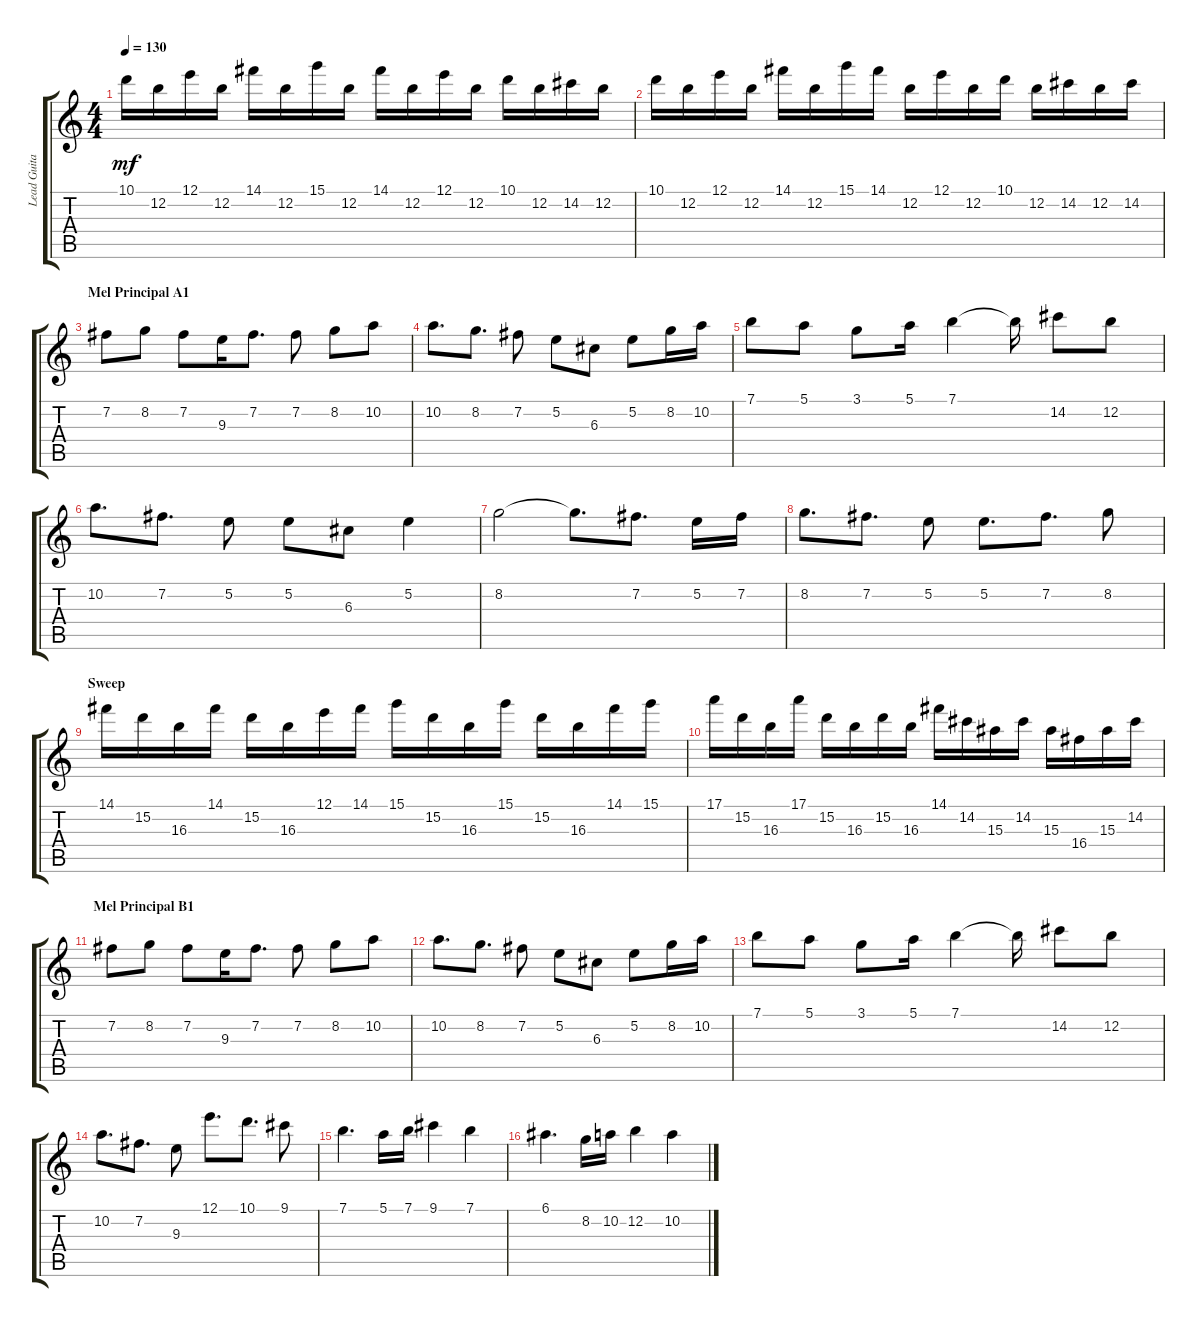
\track ("Lead Guitar" "Lead Guita") {instrument overdrivenguitar}
\staff {score tabs}
\tuning (E4 B3 G3 D3 A2 E2) {hide}
\ts (4 4)
\tempo 130
\clef g2
\ks c
10.1.16{dy mf instrument overdrivenguitar} 12.2.16 12.1.16 12.2.16 14.1.16 12.2.16 15.1.16 12.2.16 14.1.16 12.2.16 12.1.16 12.2.16 10.1.16 12.2.16 14.2.16 12.2.16 |
10.1.16 12.2.16 12.1.16 12.2.16 14.1.16 12.2.16 15.1.16 14.1.16 12.2.16 12.1.16 12.2.16 10.1.16 12.2.16 14.2.16 12.2.16 14.2.16 |
\section ("" "Mel Principal A1")
7.2.8 8.2.8 7.2.8 9.3.16 7.2.8{d} 7.2.8 8.2.8 10.2.8 |
10.2.8{d} 8.2.8{d} 7.2.8 5.2.8 6.3.8 5.2.8 8.2.16 10.2.16 |
7.1.8 5.1.8 3.1.8 5.1.16 7.1.4 7.1{t}.16 14.2.8 12.2.8 |
10.2.8{d} 7.2.8{d} 5.2.8 5.2.8 6.3.8 5.2.4 |
8.2.2 8.2{t}.8{d} 7.2.8{d} 5.2.16 7.2.16 |
8.2.8{d} 7.2.8{d} 5.2.8 5.2.8{d} 7.2.8{d} 8.2.8 |
\section ("" "Sweep")
14.1.16 15.2.16 16.3.16 14.1.16 15.2.16 16.3.16 12.1.16 14.1.16 15.1.16 15.2.16 16.3.16 15.1.16 15.2.16 16.3.16 14.1.16 15.1.16 |
17.1.16 15.2.16 16.3.16 17.1.16 15.2.16 16.3.16 15.2.16 16.3.16 14.1.16 14.2.16 15.3.16 14.2.16 15.3.16 16.4.16 15.3.16 14.2.16 |
\section ("" "Mel Principal B1")
7.2.8 8.2.8 7.2.8 9.3.16 7.2.8{d} 7.2.8 8.2.8 10.2.8 |
10.2.8{d} 8.2.8{d} 7.2.8 5.2.8 6.3.8 5.2.8 8.2.16 10.2.16 |
7.1.8 5.1.8 3.1.8 5.1.16 7.1.4 7.1{t}.16 14.2.8 12.2.8 |
10.2.8{d} 7.2.8{d} 9.3.8 12.1.8{d} 10.1.8{d} 9.1.8 |
7.1.4{d} 5.1.16 7.1.16 9.1.4 7.1.4 |
6.1.4{d} 8.2.16 10.2.16 12.2.4 10.2.4
